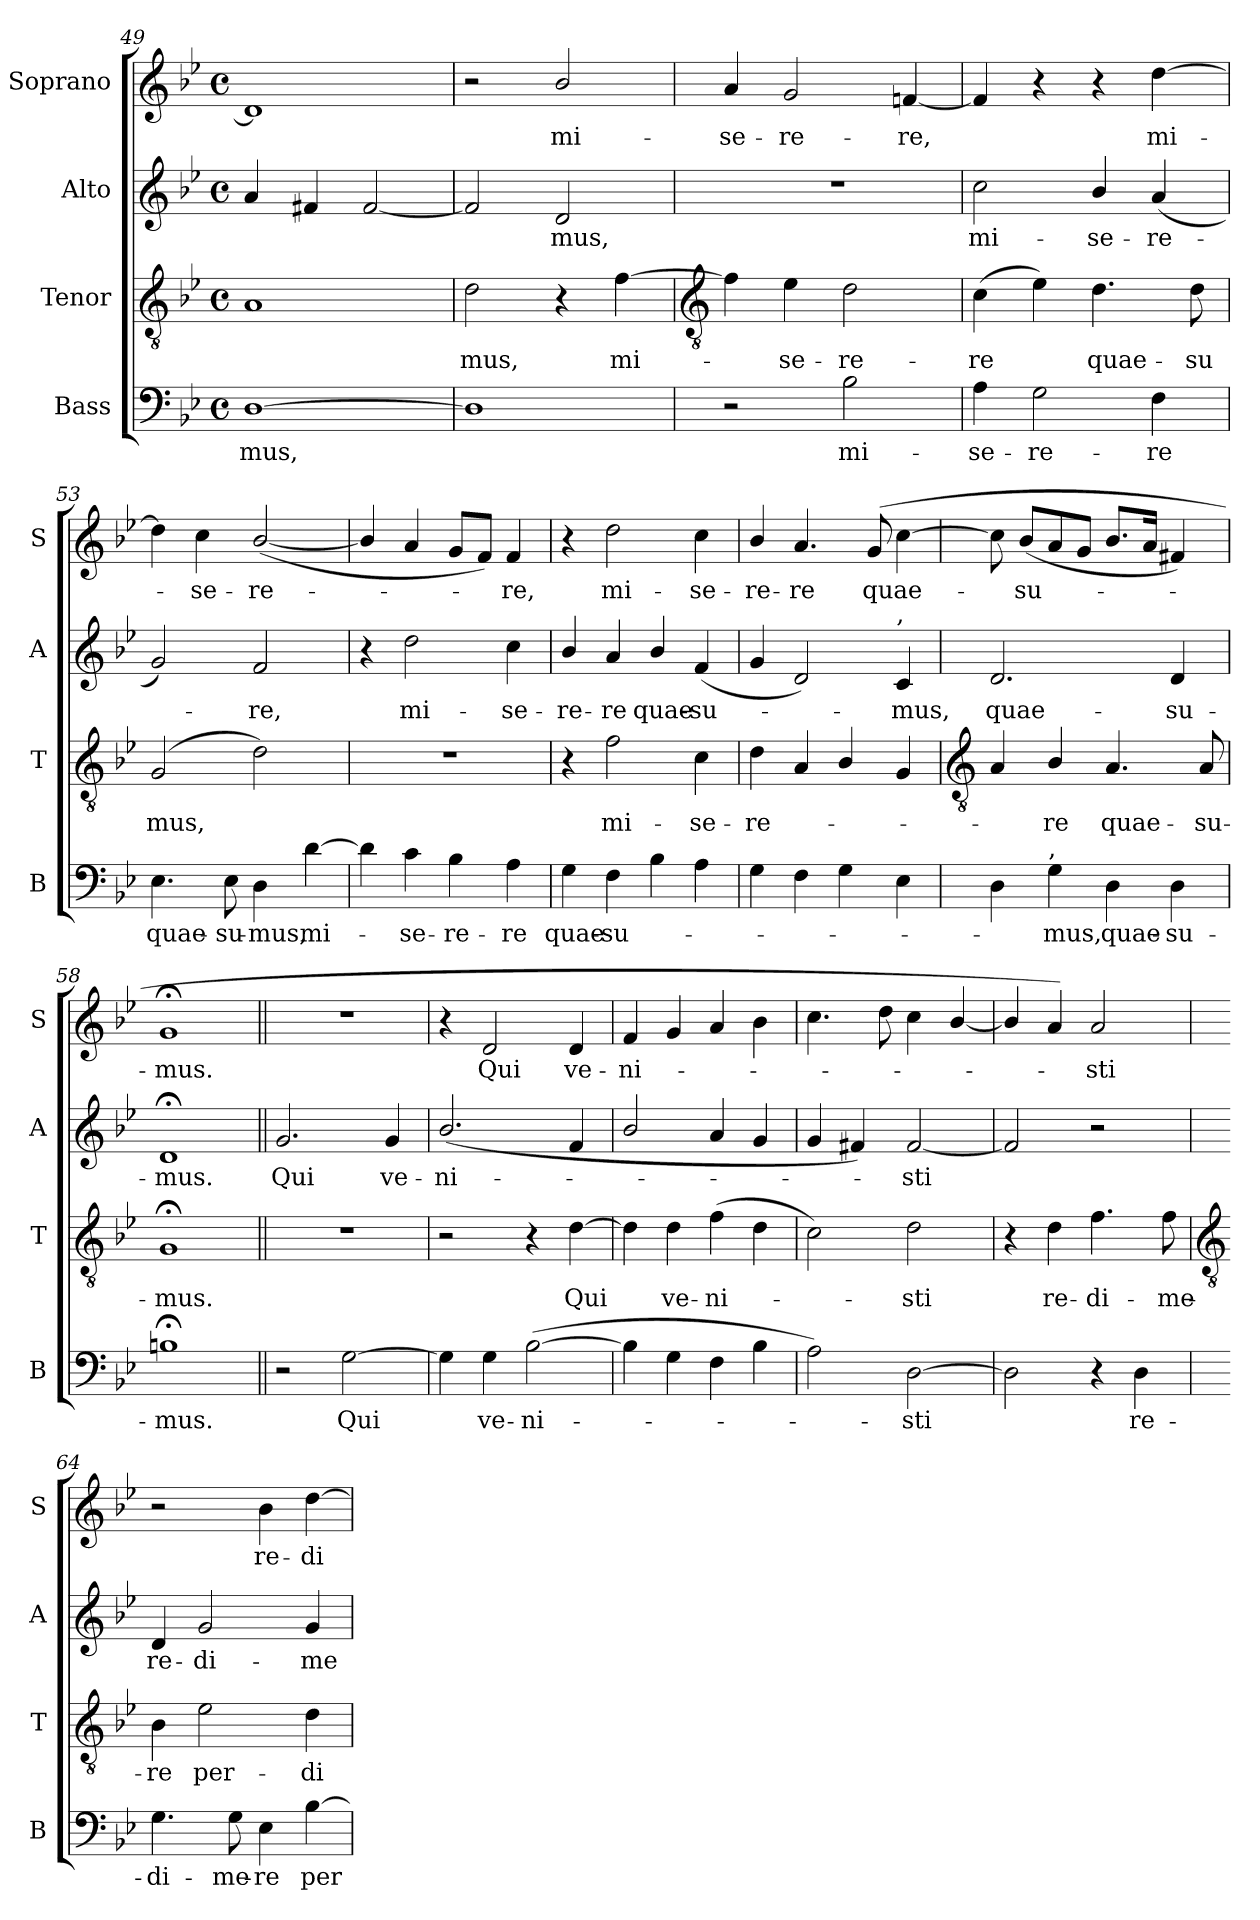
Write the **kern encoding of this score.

**kern	**text	**kern	**text	**kern	**text	**kern	**text
*part4	*part4	*part3	*part3	*part2	*part2	*part1	*part1
*staff4	*staff4	*staff3	*staff3	*staff2	*staff2	*staff1	*staff1
*I"Bass	*	*I"Tenor	*	*I"Alto	*	*I"Soprano	*
*I'B	*	*I'T	*	*I'A	*	*I'S	*
*clefF4	*	*clefGv2	*	*clefG2	*	*clefG2	*
*k[b-e-]	*	*k[b-e-]	*	*k[b-e-]	*	*k[b-e-]	*
*B-:	*	*B-:	*	*B-:	*	*B-:	*
*M4/4	*	*M4/4	*	*M4/4	*	*M4/4	*
*met(c)	*	*met(c)	*	*met(c)	*	*met(c)	*
=49	=49	=49	=49	=49	=49	=49	=49
!	!LO:LY:b	!	!	!	!	!	!
[1D	mus,	1A	.	4a	.	1d]	.
.	.	.	.	4f#X	.	.	.
.	.	.	.	[2f#	.	.	.
=50	=50	=50	=50	=50	=50	=50	=50
!	!	!	!LO:LY:b	!	!	!	!
1D]	.	2d	mus,	2f#]	.	2r	.
!	!	!	!	!	!LO:LY:b	!	!LO:LY:b
.	.	4r	.	2d	mus,	2b-/	mi-
!	!	!	!LO:LY:b	!	!	!	!
.	.	[4f	mi-	.	.	.	.
!!LO:LB:g=z
=51	=51	=51	=51	=51	=51	=51	=51
*	*	*clefGv2	*	*	*	*	*
!	!	!	!	!	!	!	!LO:LY:b
2r	.	4f]	.	1r	.	4a	-se-
!	!	!	!LO:LY:b	!	!	!	!LO:LY:b
.	.	4e-	se-	.	.	2g	-re-
!	!LO:LY:b	!	!LO:LY:b	!	!	!	!
2B-	mi-	2d	-re-	.	.	.	.
!	!	!	!	!	!	!	!LO:LY:b
.	.	.	.	.	.	[4fn	-re,
=52	=52	=52	=52	=52	=52	=52	=52
!	!LO:LY:b	!	!LO:LY:b	!	!LO:LY:b	!	!
4A	-se-	(>4c	-re	2cc	mi-	4f]	.
!	!LO:LY:b	!	!	!	!	!	!
2G	-re-	4e-)	.	.	.	4r	.
!	!	!	!LO:LY:b	!	!LO:LY:b	!	!
.	.	4.d	quae-	4b-/	-se-	4r	.
!	!LO:LY:b	!	!	!	!LO:LY:b	!	!LO:LY:b
4F	-re	.	.	(<4a	-re-	[4dd	mi-
!	!	!	!LO:LY:b	!	!	!	!
.	.	8d	-su	.	.	.	.
=53	=53	=53	=53	=53	=53	=53	=53
!	!LO:LY:b	!	!LO:LY:b	!	!	!	!
4.E-	quae-	(<2G	mus,	2g)	.	4dd]	.
!	!	!	!	!	!	!	!LO:LY:b
.	.	.	.	.	.	4cc	se-
!	!LO:LY:b	!	!	!	!	!	!
8E-	-su-	.	.	.	.	.	.
!	!LO:LY:b	!	!	!	!LO:LY:b	!	!LO:LY:b
4D	-mus,	2d)	.	2f	re,	(<[2b-/	-re-
!	!LO:LY:b	!	!	!	!	!	!
[4d	mi-	.	.	.	.	.	.
=54	=54	=54	=54	=54	=54	=54	=54
4d]	.	1r	.	4r	.	4b-/]	.
!	!LO:LY:b	!	!	!	!LO:LY:b	!	!
4c	se-	.	.	2dd	mi-	4a	.
!	!LO:LY:b	!	!	!	!	!	!
4B-	-re-	.	.	.	.	8gL	.
.	.	.	.	.	.	8fJ)	.
!	!LO:LY:b	!	!	!	!LO:LY:b	!	!LO:LY:b
4A	-re	.	.	4cc	-se-	4f	re,
=55	=55	=55	=55	=55	=55	=55	=55
!	!LO:LY:b	!	!	!	!LO:LY:b	!	!
4G	quae-	4r	.	4b-/	-re-	4r	.
!	!LO:LY:b	!	!LO:LY:b	!	!LO:LY:b	!	!LO:LY:b
4F	-su-	2f	mi-	4a	-re	2dd	mi-
!	!	!	!	!	!LO:LY:b	!	!
4B-	.	.	.	4b-/	quae-	.	.
!	!	!	!LO:LY:b	!	!LO:LY:b	!	!LO:LY:b
4A	.	4c	-se-	(<4f	-su-	4cc	-se-
=56	=56	=56	=56	=56	=56	=56	=56
!	!	!	!LO:LY:b	!	!	!	!LO:LY:b
4G	.	4d	-re-	4g	.	4b-/	-re-
!	!	!	!	!	!	!	!LO:LY:b
4F	.	4A	.	2d)	.	4.a	-re
4G	.	4B-/	.	.	.	.	.
!	!	!	!	!	!	!	!LO:LY:b
.	.	.	.	.	.	(<8gL	quae-
!	!	!	!	!LO:TX:a:t=,	!	!	!
!	!	!	!	!	!LO:LY:b	!	!
4E-	.	4G	.	4c	mus,	[4cc	.
!!LO:LB:g=z
=57	=57	=57	=57	=57	=57	=57	=57
*	*	*clefGv2	*	*	*	*	*
!	!	!	!	!	!LO:LY:b	!	!
4D	.	4A	.	2.d	quae-	8cc]	.
!	!	!	!	!	!	!	!LO:LY:b
.	.	.	.	.	.	(<8b-L	su-
!LO:TX:a:t=,	!	!	!	!	!	!	!
!	!LO:LY:b	!	!LO:LY:b	!	!	!	!
4G	mus,	4B-/	re	.	.	8a	.
.	.	.	.	.	.	8gJ	.
!	!LO:LY:b	!	!LO:LY:b	!	!	!	!
4D	quae-	4.A	quae-	.	.	8.b-L	.
.	.	.	.	.	.	16aJ	.
!	!LO:LY:b	!	!	!	!LO:LY:b	!	!
4D	-su-	.	.	4d	-su-	4f#X)	.
!	!	!	!LO:LY:b	!	!	!	!
.	.	8A	-su-	.	.	.	.
=58	=58	=58	=58	=58	=58	=58	=58
!	!LO:LY:b	!	!LO:LY:b	!	!LO:LY:b	!	!LO:LY:b
1Bn;<	-mus.	1G;<	-mus.	1d;<	-mus.	1g;<	mus.
=59||	=59||	=59||	=59||	=59||	=59||	=59||	=59||
!	!	!	!	!	!LO:LY:b	!	!
2r	.	1r	.	2.g	Qui	1r	.
!	!LO:LY:b	!	!	!	!	!	!
[2G	Qui	.	.	.	.	.	.
!	!	!	!	!	!LO:LY:b	!	!
.	.	.	.	4g	ve-	.	.
=60	=60	=60	=60	=60	=60	=60	=60
!	!	!	!	!	!LO:LY:b	!	!
4G]	.	2r	.	(<2.b-/	-ni-	4r	.
!	!LO:LY:b	!	!	!	!	!	!LO:LY:b
4G	ve-	.	.	.	.	2d	Qui
!	!LO:LY:b	!	!	!	!	!	!
(>[2B-	-ni-	4r	.	.	.	.	.
!	!	!	!LO:LY:b	!	!	!	!LO:LY:b
.	.	[4d	Qui	4f	.	4d	ve-
=61	=61	=61	=61	=61	=61	=61	=61
!	!	!	!	!	!	!	!LO:LY:b
4B-]	.	4d]	.	2b-/	.	4f	-ni-
!	!	!	!LO:LY:b	!	!	!	!
4G	.	4d	ve-	.	.	4g	.
!	!	!	!LO:LY:b	!	!	!	!
4F	.	(>4f	-ni-	4a	.	4a	.
4B-	.	4d	.	4g	.	4b-	.
=62	=62	=62	=62	=62	=62	=62	=62
2A)	.	2c)	.	4g	.	4.cc	.
.	.	.	.	4f#X)	.	.	.
.	.	.	.	.	.	8dd	.
!	!LO:LY:b	!	!LO:LY:b	!	!LO:LY:b	!	!
[2D	sti	2d	sti	[2f#	sti	4cc	.
.	.	.	.	.	.	[4b-/	.
=63	=63	=63	=63	=63	=63	=63	=63
2D]	.	4r	.	2f#]	.	4b-/]	.
!	!	!	!LO:LY:b	!	!	!	!
.	.	4d	re-	.	.	4a)	.
!	!	!	!LO:LY:b	!	!	!	!LO:LY:b
4r	.	4.f	-di-	2r	.	2a	sti
!	!LO:LY:b	!	!	!	!	!	!
4D	re-	.	.	.	.	.	.
!	!	!	!LO:LY:b	!	!	!	!
.	.	8f	-me-	.	.	.	.
!!LO:LB:g=z
=64	=64	=64	=64	=64	=64	=64	=64
*	*	*clefGv2	*	*	*	*	*
!	!LO:LY:b	!	!LO:LY:b	!	!LO:LY:b	!	!
4.G	-di-	4B-	-re	4d	re-	2r	.
!	!	!	!LO:LY:b	!	!LO:LY:b	!	!
.	.	2e-	per-	2g	-di-	.	.
!	!LO:LY:b	!	!	!	!	!	!
8G	-me-	.	.	.	.	.	.
!	!LO:LY:b	!	!	!	!	!	!LO:LY:b
4E-	-re	.	.	.	.	4b-	re-
!	!LO:LY:b	!	!LO:LY:b	!	!LO:LY:b	!	!LO:LY:b
[4B-	per-	4d	-di-	4g	-me-	[4dd	-di-
=	=	=	=	=	=	=	=
*-	*-	*-	*-	*-	*-	*-	*-
